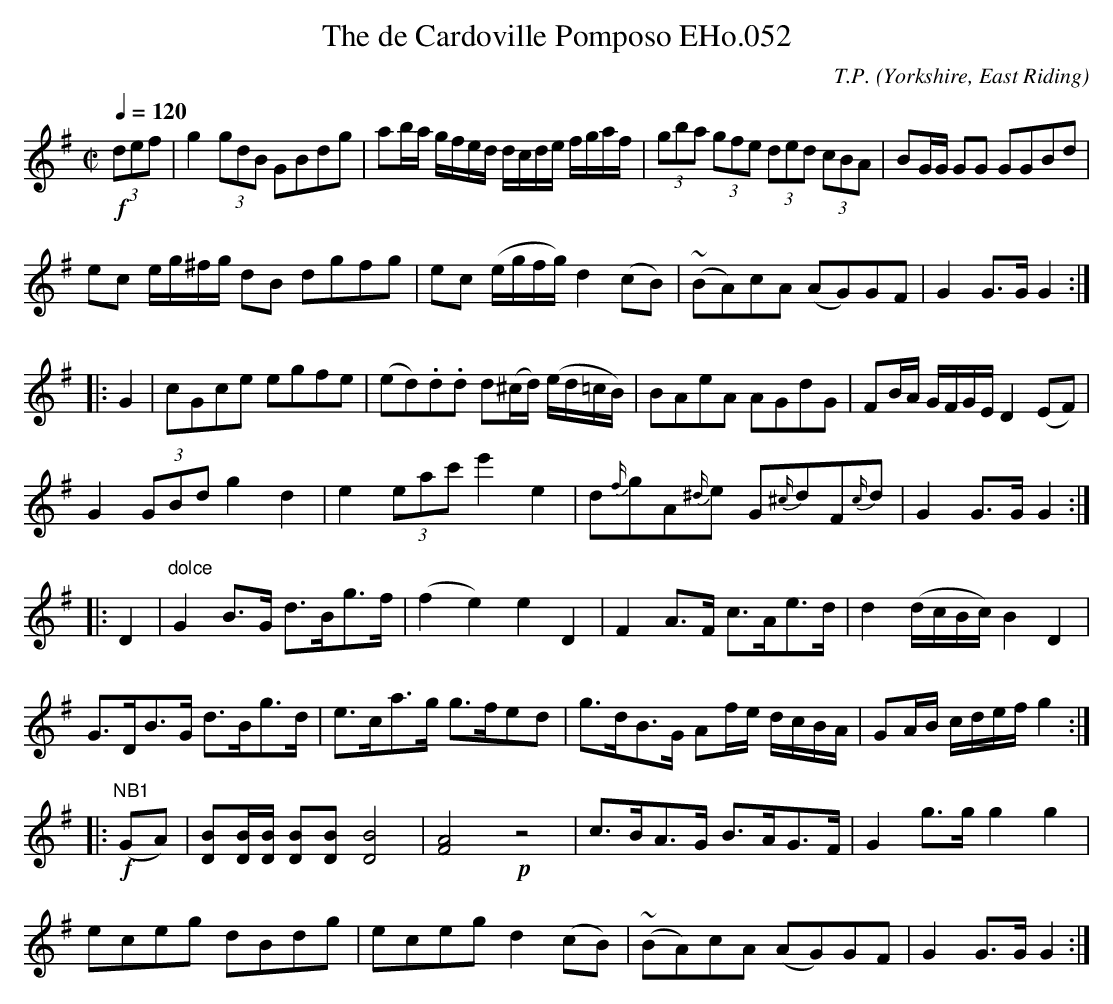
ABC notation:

X:1
T:de Cardoville Pomposo EHo.052, The
M:C|
L:1/8
Q:1/4=120
C:T.P.
O:Yorkshire, East Riding
K:G
!f!(3def|g2(3gdB GBdg|ab/a/ g/f/e/d/ d/c/d/e/ f/g/a/f/|(3gba (3gfe (3ded (3cBA|BG/G/ GG GGBd|
ec e/g/^f/g/ dB dgfg|ec (e/g/f/g/)d2(cB)|~(BA)cA (AG)GF|G2G>GG2:|
|:G2|cGce egfe|(ed).d.d d(^c/d/) (e/d/=c/B/)|BAeA AGdG|FB/A/ G/F/G/E/D2(EF)|
G2(3GBd g2d2|e2(3eac'e'2e2|d{f/}gA{^d/}e G{^c/}dF{c/}d|G2G>GG2:|
|:D2|"^dolce"G2B>G d>Bg>f|(f2e2)e2D2|F2A>F c>Ae>d|d2(d/c/B/c/)B2D2|
G>DB>G d>Bg>d|e>ca>g g>fed|g>dB>G Af/e/ d/c/B/A/|GA/B/ c/d/e/f/g2:|
|:!f!"^NB1"(GA)|[BD][B/D/][B/D/] [BD][BD][B4D4]|[A4F4]!p!z4|c>BA>G B>AG>F|G2g>g g2g2|
eceg dBdg|eceg d2(cB)|~(BA)cA (AG)GF|G2G>GG2:|
